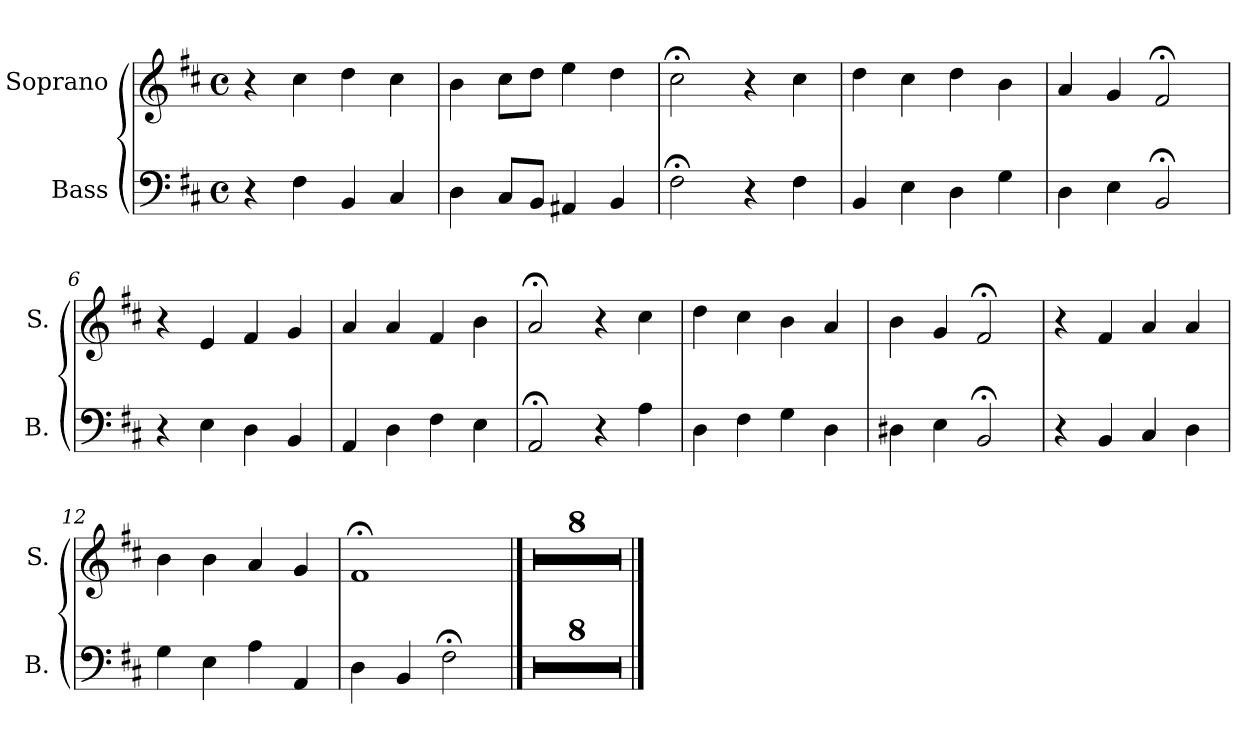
**kern	**kern
*part2	*part1
*staff2	*staff1
*I"Bass	*I"Soprano
*I'B.	*I'S.
*clefF4	*clefG2
*k[f#c#]	*k[f#c#]
*M4/4	*M4/4
*met(c)	*met(c)
=1	=1
4r	4r
4F#\	4cc#\
4BB/	4dd\
4C#/	4cc#\
=2	=2
4D\	4b\
8C#/L	8cc#\L
8BB/J	8dd\J
4AA#X/	4ee\
4BB/	4dd\
=3	=3
2F#;<\	2cc#;<\
4r	4r
4F#\	4cc#\
=4	=4
4BB/	4dd\
4E\	4cc#\
4D\	4dd\
4G\	4b\
=5	=5
4D\	4a/
4E\	4g/
2BB;</	2f#;</
=6	=6
4r	4r
4E\	4e/
4D\	4f#/
4BB/	4g/
=7	=7
4AA/	4a/
4D\	4a/
4F#\	4f#/
4E\	4b\
=8	=8
2AA;</	2a;</
4r	4r
4A\	4cc#\
!!LO:LB:g=z
=9	=9
4D\	4dd\
4F#\	4cc#\
4G\	4b\
4D\	4a/
=10	=10
4D#X\	4b\
4E\	4g/
2BB;</	2f#;</
=11	=11
4r	4r
4BB/	4f#/
4C#/	4a/
4D\	4a/
=12	=12
4G\	4b\
4E\	4b\
4A\	4a/
4AA/	4g/
=13	=13
4D\	1f#;<
4BB/	.
2F#;<\	.
==14	==14
1r	1r
=15	=15
1r	1r
=16	=16
1r	1r
=17	=17
1r	1r
=18	=18
1r	1r
=19	=19
1r	1r
=20	=20
1r	1r
!!LO:LB:g=z
=21	=21
1r	1r
==	==
*-	*-
